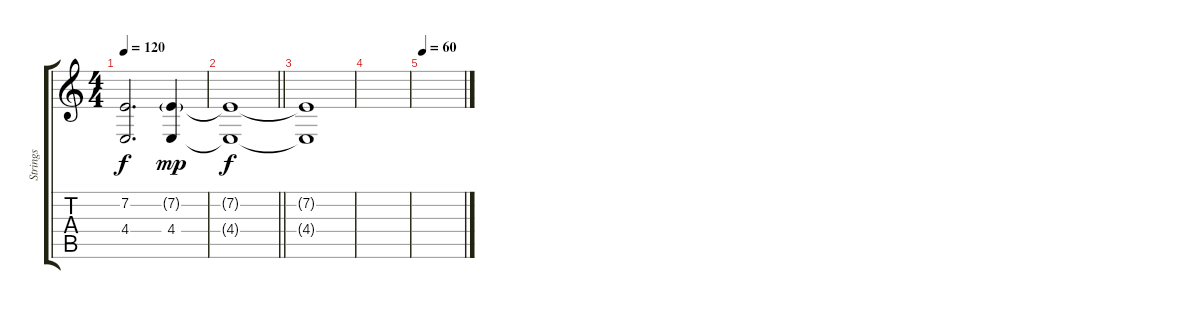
\track ("Strings" "Strings") {instrument stringensemble1}
\staff {score tabs}
\tuning (D4 A3 F3 C3 G2 D2) {hide}
\ts (4 4)
\tempo 120
\clef g2
\ks c
(7.2{t} 4.4{t}).2{d dy f} (7.2{g} 4.4).4{dy mp volume 0} |
\barLineRight lightlight
(7.2{t} 4.4{t}).1{dy f} |
(7.2{t} 4.4{t}).1 |
|
\tempo 60
